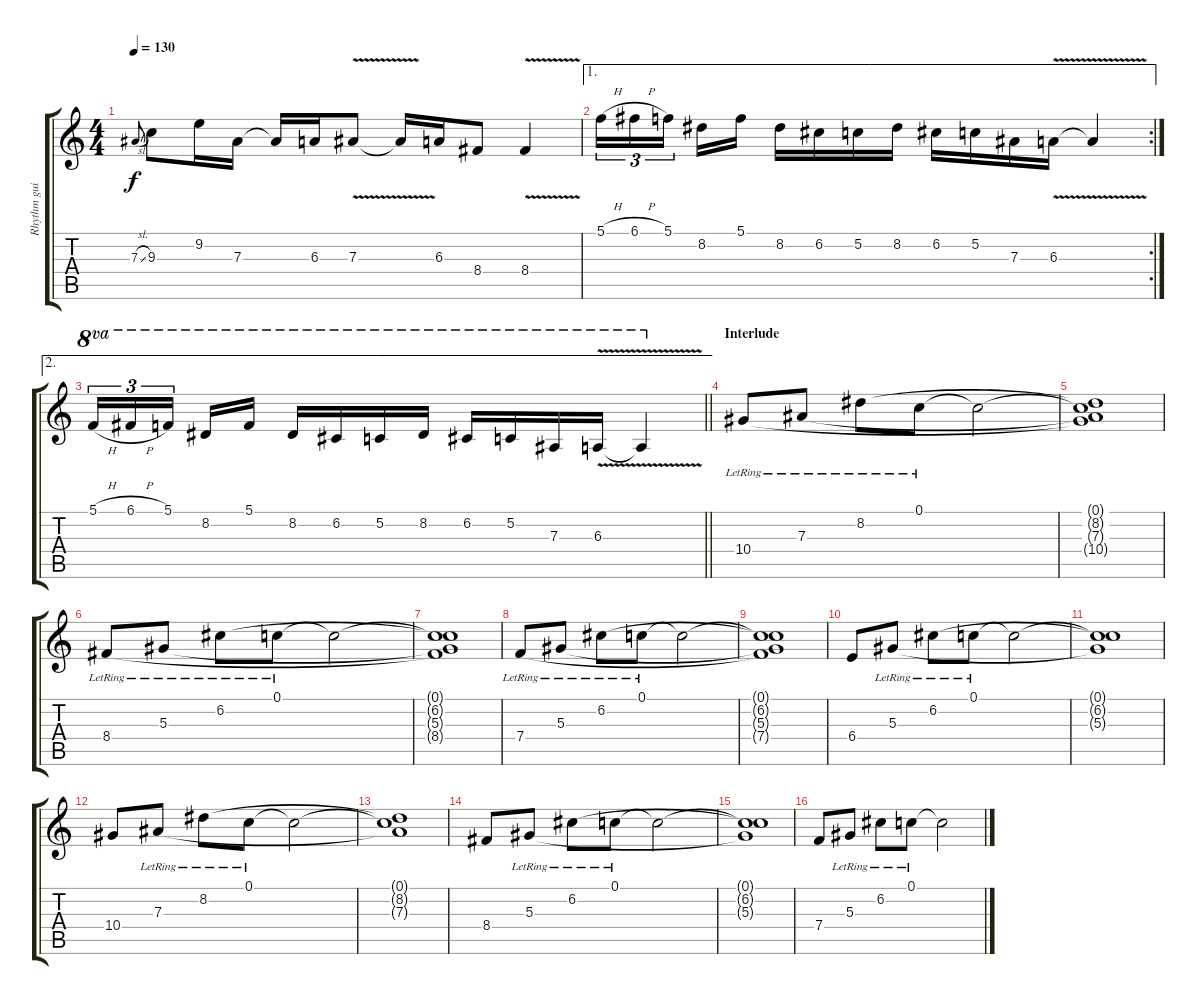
\track ("Rhythm guitar (Right)" "Rhythm gui") {instrument distortionguitar}
\staff {score tabs}
\tuning (C4 G3 Eb3 Bb2 F2 C2) {hide}
\ts (4 4)
\tempo 130
\clef g2
\ks c
7.3{sl}.8{gr onbeat dy f} 9.3.8 9.2.16 7.3.16 7.3{t}.16 6.3.16 7.3{v}.8 7.3{t}.16 6.3.16 8.4.8 8.4{v}.4 |
\ae 1
\rc 2
5.1{h}.16{tu (3 2)} 6.1{h}.16{tu (3 2)} 5.1.16{tu (3 2) beam splitsecondary} 8.2.16 5.1.16 8.2.16 6.2.16 5.2.16 8.2.16 6.2.16 5.2.16 7.3.16 6.3{v}.16 6.3{t}.4 |
\ae 2
\barLineRight lightlight
5.1{h}.16{tu (3 2) ot 8va} 6.1{h}.16{tu (3 2) ot 8va} 5.1.16{tu (3 2) ot 8va beam splitsecondary} 8.2.16{ot 8va} 5.1.16{ot 8va} 8.2.16{ot 8va} 6.2.16{ot 8va} 5.2.16{ot 8va} 8.2.16{ot 8va} 6.2.16{ot 8va} 5.2.16{ot 8va} 7.3.16{ot 8va} 6.3{v}.16{ot 8va} 6.3{t}.4{ot 8va} |
\section ("" "Interlude")
10.4{lr}.8{volume 9} 7.3{lr}.8 8.2{lr}.8 0.1{lr}.8 0.1{t}.2 |
(0.1{t} 8.2{t} 7.3{t} 10.4{t}).1{volume 5} |
8.4{lr}.8{volume 9} 5.3{lr}.8 6.2{lr}.8 0.1{lr}.8 0.1{t}.2 |
(0.1{t} 6.2{t} 5.3{t} 8.4{t}).1{volume 5} |
7.4{lr}.8{volume 9} 5.3{lr}.8 6.2{lr}.8 0.1{lr}.8 0.1{t}.2 |
(0.1{t} 6.2{t} 5.3{t} 7.4{t}).1{volume 5} |
6.4.8{volume 9} 5.3{lr}.8 6.2{lr}.8 0.1{lr}.8 0.1{t}.2 |
(0.1{t} 6.2{t} 5.3{t}).1{volume 5} |
10.4.8{volume 9} 7.3{lr}.8 8.2{lr}.8 0.1{lr}.8 0.1{t}.2 |
(0.1{t} 8.2{t} 7.3{t}).1{volume 5} |
8.4.8{volume 9} 5.3{lr}.8 6.2{lr}.8 0.1{lr}.8 0.1{t}.2 |
(0.1{t} 6.2{t} 5.3{t}).1{volume 5} |
7.4.8{volume 9} 5.3{lr}.8 6.2{lr}.8 0.1{lr}.8 0.1{t}.2
